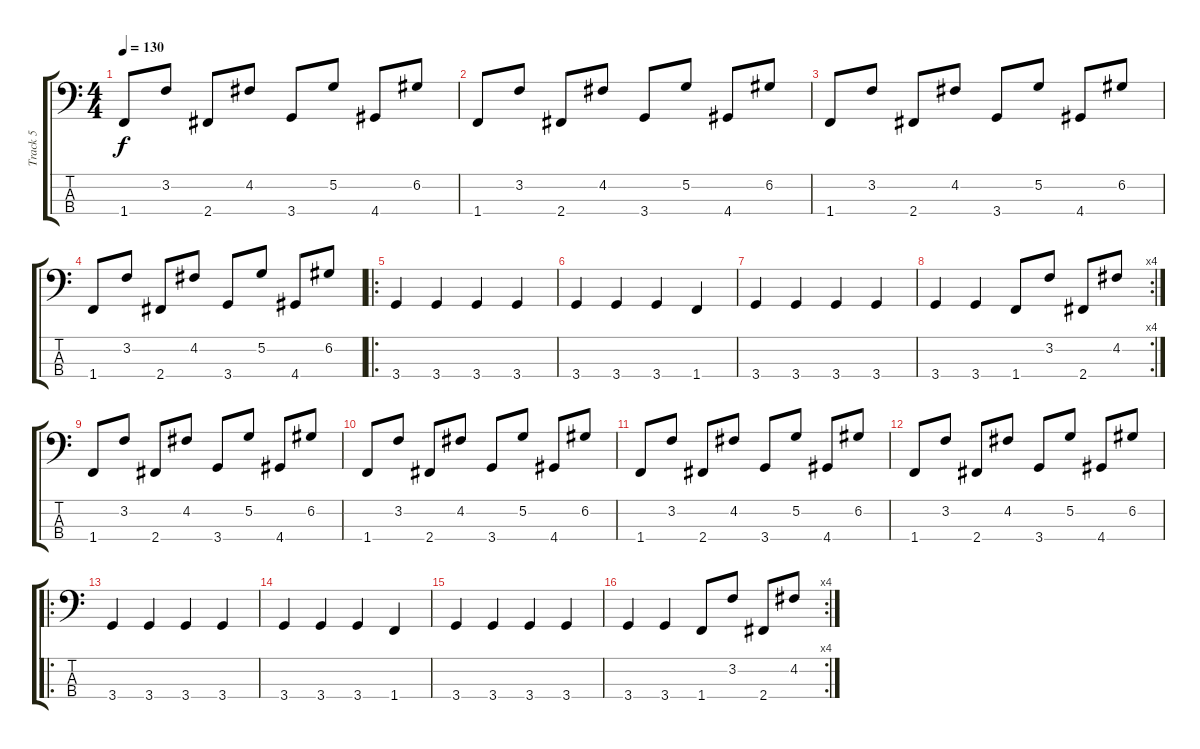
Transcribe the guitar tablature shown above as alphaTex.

\track ("Track 5" "Track 5") {instrument slapbass2}
\staff {score tabs}
\tuning (G2 D2 A1 E1) {hide}
\ts (4 4)
\tempo 130
\clef f4
\ks c
1.4.8{dy f} 3.2.8 2.4.8 4.2.8 3.4.8 5.2.8 4.4.8 6.2.8 |
1.4.8 3.2.8 2.4.8 4.2.8 3.4.8 5.2.8 4.4.8 6.2.8 |
1.4.8 3.2.8 2.4.8 4.2.8 3.4.8 5.2.8 4.4.8 6.2.8 |
1.4.8 3.2.8 2.4.8 4.2.8 3.4.8 5.2.8 4.4.8 6.2.8 |
\ro
3.4.4 3.4.4 3.4.4 3.4.4 |
3.4.4 3.4.4 3.4.4 1.4.4 |
3.4.4 3.4.4 3.4.4 3.4.4 |
\rc 4
3.4.4 3.4.4 1.4.8 3.2.8 2.4.8 4.2.8 |
1.4.8 3.2.8 2.4.8 4.2.8 3.4.8 5.2.8 4.4.8 6.2.8 |
1.4.8 3.2.8 2.4.8 4.2.8 3.4.8 5.2.8 4.4.8 6.2.8 |
1.4.8 3.2.8 2.4.8 4.2.8 3.4.8 5.2.8 4.4.8 6.2.8 |
1.4.8 3.2.8 2.4.8 4.2.8 3.4.8 5.2.8 4.4.8 6.2.8 |
\ro
3.4.4 3.4.4 3.4.4 3.4.4 |
3.4.4 3.4.4 3.4.4 1.4.4 |
3.4.4 3.4.4 3.4.4 3.4.4 |
\rc 4
3.4.4 3.4.4 1.4.8 3.2.8 2.4.8 4.2.8
